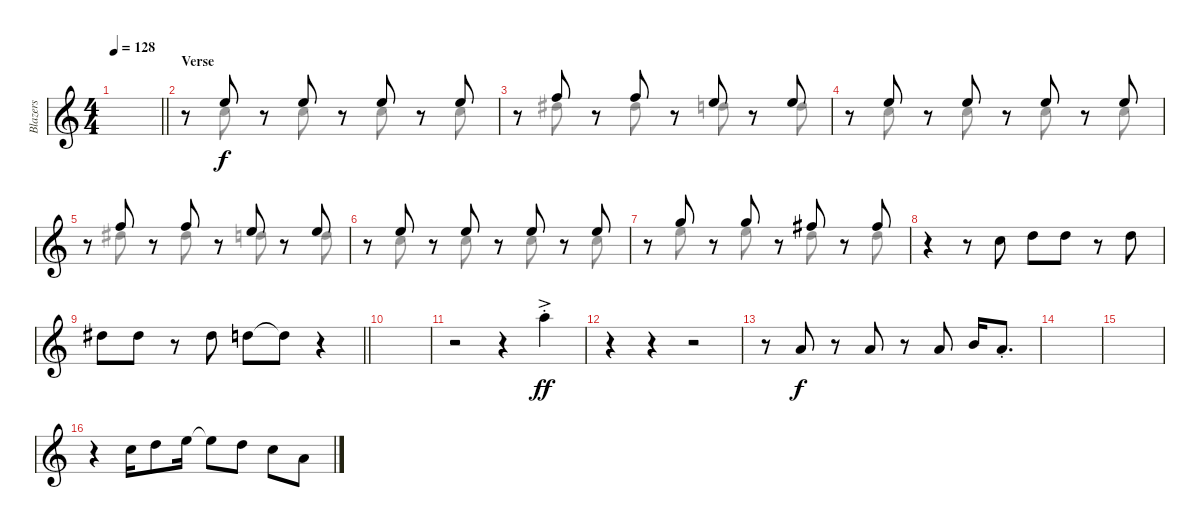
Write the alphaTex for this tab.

\track ("Blazers" "Blazers") {instrument overdrivenguitar}
\staff {score}
\tuning (E4 B3 G3 D3 A2 E2) {hide}
\voice
\ts (4 4)
\tempo 128
\clef g2
\barLineRight lightlight
\ks c
|
\section ("" "Verse")
r.8 0.1.8 r.8 0.1.8 r.8 0.1.8 r.8 0.1.8 |
r.8 1.1.8 r.8 1.1.8 r.8 0.1.8 r.8 0.1.8 |
r.8 0.1.8 r.8 0.1.8 r.8 0.1.8 r.8 0.1.8 |
r.8 1.1.8 r.8 1.1.8 r.8 0.1.8 r.8 0.1.8 |
r.8 0.1.8 r.8 0.1.8 r.8 0.1.8 r.8 0.1.8 |
r.8 3.1.8 r.8 3.1.8 r.8 2.1.8 r.8 2.1.8 |
r.4 r.8 1.2.8 3.2.8 3.2.8 r.8 3.2.8 |
\barLineRight lightlight
4.2.8 4.2.8 r.8 4.2.8 3.2.8 3.2{t}.8 r.4 |
|
r.2 r.4 5.1{ac st}.4{dy ff} |
r.4 r.4 r.2 |
r.8 2.3.8{dy f} r.8 2.3.8 r.8 2.3.8 0.2.16 2.3{st}.8{d} |
|
|
r.4 1.2.16 3.2.8 0.1.16 0.1{t}.8 3.2.8 1.2.8 2.3.8
\voice
\clef g2
\ottava regular
\simile none
\barLineRight lightlight
\ks c
|
r.8 1.2.8 r.8 1.2.8 r.8 1.2.8 r.8 1.2.8 |
r.8 4.2.8 r.8 4.2.8 r.8 3.2.8 r.8 3.2.8 |
r.8 1.2.8 r.8 1.2.8 r.8 1.2.8 r.8 1.2.8 |
r.8 4.2.8 r.8 4.2.8 r.8 3.2.8 r.8 3.2.8 |
r.8 1.2.8 r.8 1.2.8 r.8 1.2.8 r.8 1.2.8 |
r.8 5.2.8 r.8 5.2.8 r.8 3.2.8 r.8 3.2.8 |
|
\barLineRight lightlight
|
|
|
|
|
|
|
